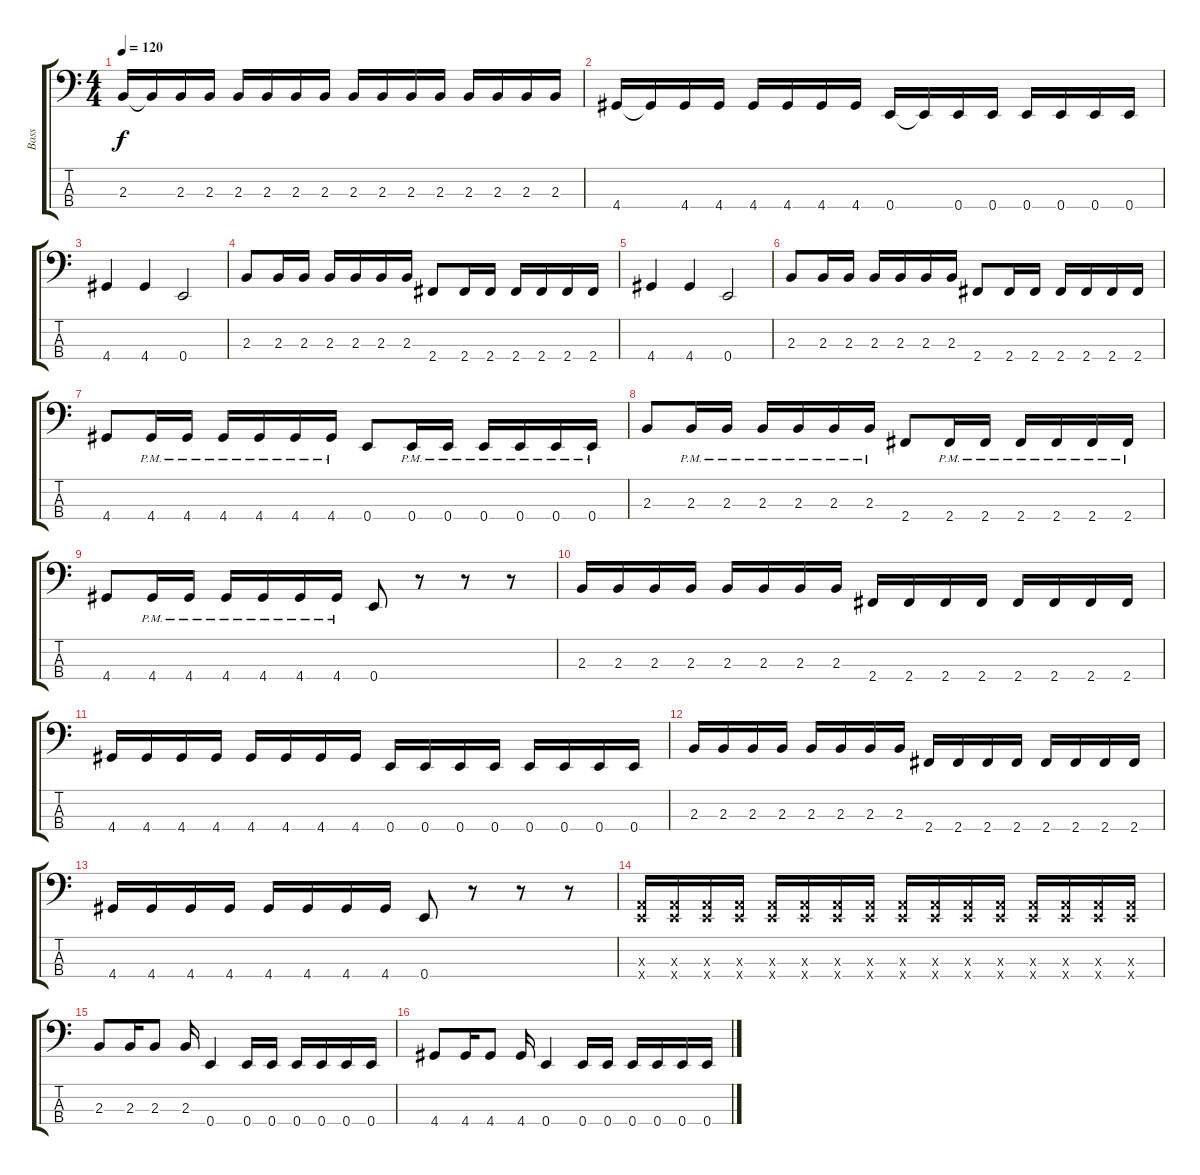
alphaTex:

\track ("Bass" "Bass") {instrument electricbasspick}
\staff {score tabs}
\tuning (G2 D2 A1 E1) {hide}
\ts (4 4)
\tempo 120
\clef f4
\ks c
2.3.16{dy f} 2.3{t}.16 2.3.16 2.3.16 2.3.16 2.3.16 2.3.16 2.3.16 2.3.16 2.3.16 2.3.16 2.3.16 2.3.16 2.3.16 2.3.16 2.3.16 |
4.4.16 4.4{t}.16 4.4.16 4.4.16 4.4.16 4.4.16 4.4.16 4.4.16 0.4.16 0.4{t}.16 0.4.16 0.4.16 0.4.16 0.4.16 0.4.16 0.4.16 |
4.4.4 4.4.4 0.4.2 |
2.3.8 2.3.16 2.3.16 2.3.16 2.3.16 2.3.16 2.3.16 2.4.8 2.4.16 2.4.16 2.4.16 2.4.16 2.4.16 2.4.16 |
4.4.4 4.4.4 0.4.2 |
2.3.8 2.3.16 2.3.16 2.3.16 2.3.16 2.3.16 2.3.16 2.4.8 2.4.16 2.4.16 2.4.16 2.4.16 2.4.16 2.4.16 |
4.4.8 4.4{pm}.16 4.4{pm}.16 4.4{pm}.16 4.4{pm}.16 4.4{pm}.16 4.4{pm}.16 0.4.8 0.4{pm}.16 0.4{pm}.16 0.4{pm}.16 0.4{pm}.16 0.4{pm}.16 0.4{pm}.16 |
2.3.8 2.3{pm}.16 2.3{pm}.16 2.3{pm}.16 2.3{pm}.16 2.3{pm}.16 2.3{pm}.16 2.4.8 2.4{pm}.16 2.4{pm}.16 2.4{pm}.16 2.4{pm}.16 2.4{pm}.16 2.4{pm}.16 |
4.4.8 4.4{pm}.16 4.4{pm}.16 4.4{pm}.16 4.4{pm}.16 4.4{pm}.16 4.4{pm}.16 0.4.8 r.8 r.8 r.8 |
2.3.16 2.3.16 2.3.16 2.3.16 2.3.16 2.3.16 2.3.16 2.3.16 2.4.16 2.4.16 2.4.16 2.4.16 2.4.16 2.4.16 2.4.16 2.4.16 |
4.4.16 4.4.16 4.4.16 4.4.16 4.4.16 4.4.16 4.4.16 4.4.16 0.4.16 0.4.16 0.4.16 0.4.16 0.4.16 0.4.16 0.4.16 0.4.16 |
2.3.16 2.3.16 2.3.16 2.3.16 2.3.16 2.3.16 2.3.16 2.3.16 2.4.16 2.4.16 2.4.16 2.4.16 2.4.16 2.4.16 2.4.16 2.4.16 |
4.4.16 4.4.16 4.4.16 4.4.16 4.4.16 4.4.16 4.4.16 4.4.16 0.4.8 r.8 r.8 r.8 |
(0.3{x} 0.4{x}).16 (0.3{x} 0.4{x}).16 (0.3{x} 0.4{x}).16 (0.3{x} 0.4{x}).16 (0.3{x} 0.4{x}).16 (0.3{x} 0.4{x}).16 (0.3{x} 0.4{x}).16 (0.3{x} 0.4{x}).16 (0.3{x} 0.4{x}).16 (0.3{x} 0.4{x}).16 (0.3{x} 0.4{x}).16 (0.3{x} 0.4{x}).16 (0.3{x} 0.4{x}).16 (0.3{x} 0.4{x}).16 (0.3{x} 0.4{x}).16 (0.3{x} 0.4{x}).16 |
2.3.8 2.3.16 2.3.8 2.3.16 0.4.4 0.4.16 0.4.16 0.4.16 0.4.16 0.4.16 0.4.16 |
4.4.8 4.4.16 4.4.8 4.4.16 0.4.4 0.4.16 0.4.16 0.4.16 0.4.16 0.4.16 0.4.16
